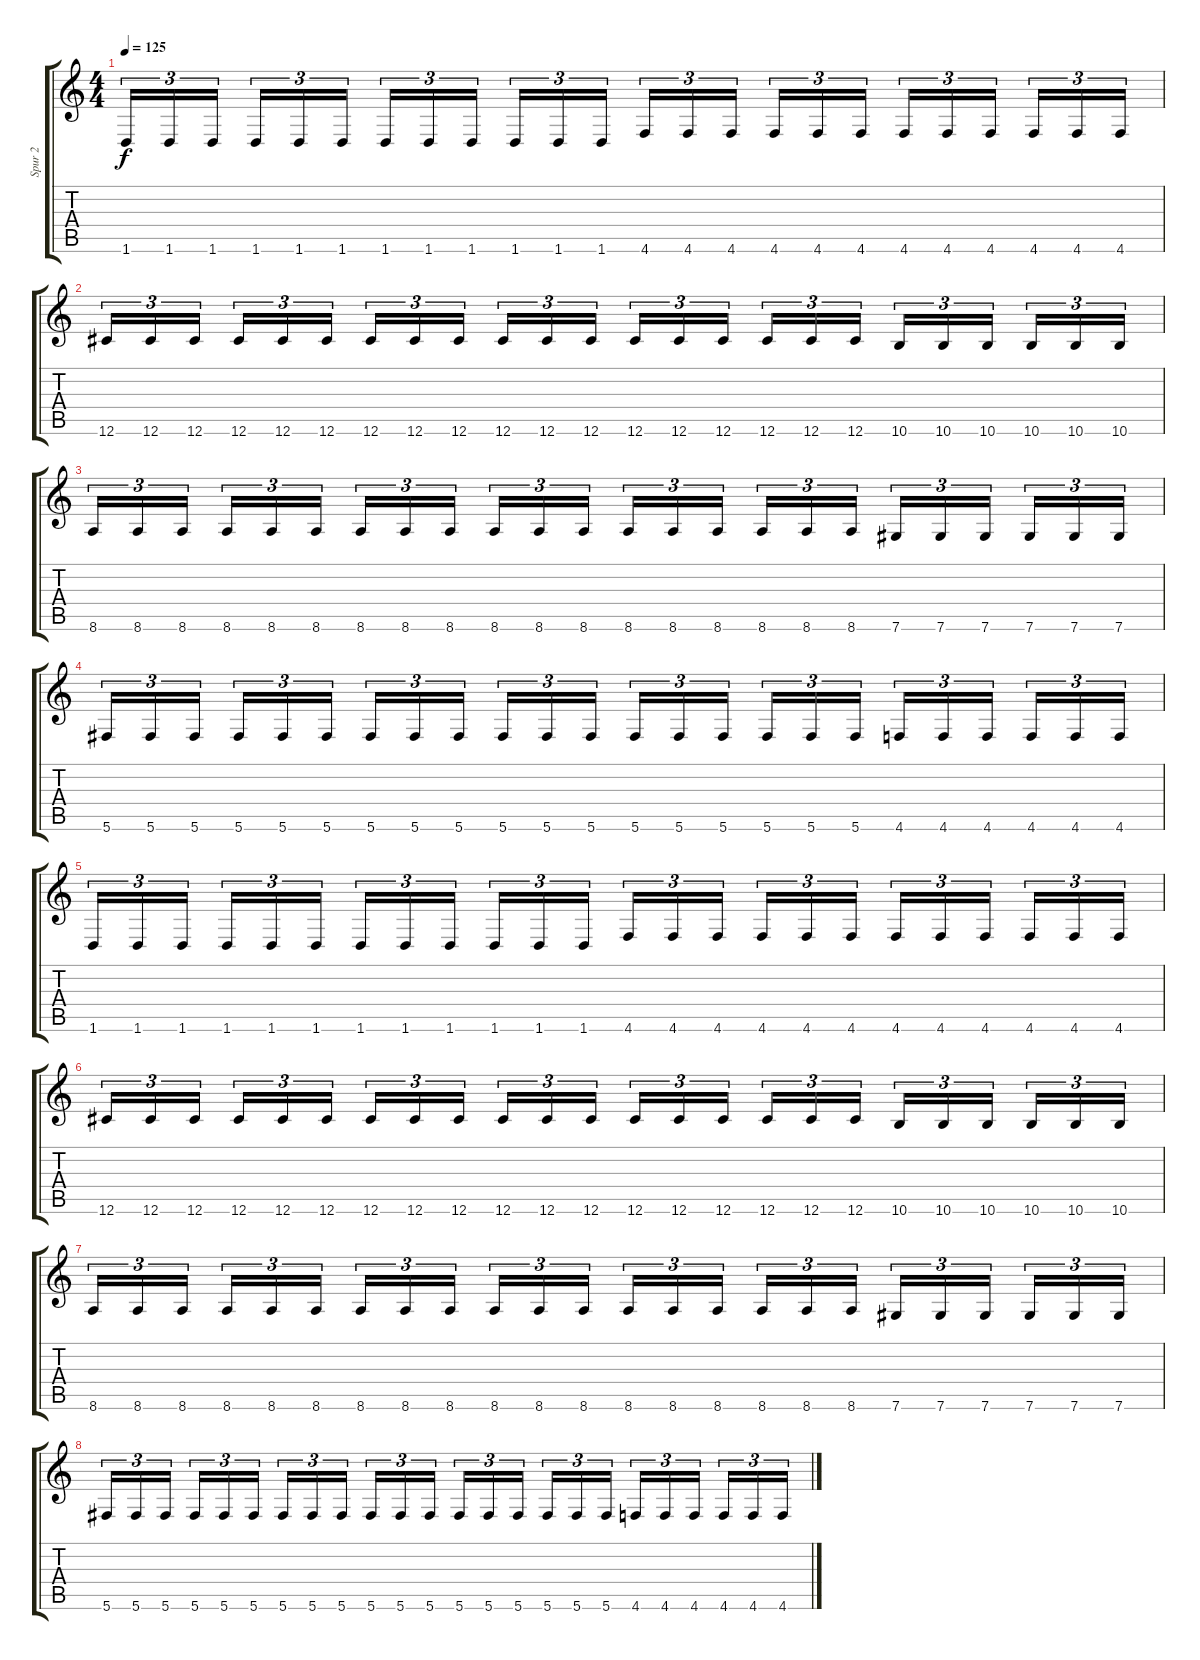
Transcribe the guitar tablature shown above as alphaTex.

\track ("Spur 2" "Spur 2") {instrument distortionguitar}
\staff {score tabs}
\tuning (Eb4 Bb3 Gb3 Db3 Ab2 Db2) {hide}
\ts (4 4)
\tempo 125
\clef g2
\ks c
1.6.16{tu (3 2) dy f} 1.6.16{tu (3 2)} 1.6.16{tu (3 2) beam splitsecondary} 1.6.16{tu (3 2)} 1.6.16{tu (3 2)} 1.6.16{tu (3 2)} 1.6.16{tu (3 2)} 1.6.16{tu (3 2)} 1.6.16{tu (3 2) beam splitsecondary} 1.6.16{tu (3 2)} 1.6.16{tu (3 2)} 1.6.16{tu (3 2)} 4.6.16{tu (3 2)} 4.6.16{tu (3 2)} 4.6.16{tu (3 2) beam splitsecondary} 4.6.16{tu (3 2)} 4.6.16{tu (3 2)} 4.6.16{tu (3 2)} 4.6.16{tu (3 2)} 4.6.16{tu (3 2)} 4.6.16{tu (3 2) beam splitsecondary} 4.6.16{tu (3 2)} 4.6.16{tu (3 2)} 4.6.16{tu (3 2)} |
12.6.16{tu (3 2)} 12.6.16{tu (3 2)} 12.6.16{tu (3 2) beam splitsecondary} 12.6.16{tu (3 2)} 12.6.16{tu (3 2)} 12.6.16{tu (3 2)} 12.6.16{tu (3 2)} 12.6.16{tu (3 2)} 12.6.16{tu (3 2) beam splitsecondary} 12.6.16{tu (3 2)} 12.6.16{tu (3 2)} 12.6.16{tu (3 2)} 12.6.16{tu (3 2)} 12.6.16{tu (3 2)} 12.6.16{tu (3 2) beam splitsecondary} 12.6.16{tu (3 2)} 12.6.16{tu (3 2)} 12.6.16{tu (3 2)} 10.6.16{tu (3 2)} 10.6.16{tu (3 2)} 10.6.16{tu (3 2) beam splitsecondary} 10.6.16{tu (3 2)} 10.6.16{tu (3 2)} 10.6.16{tu (3 2)} |
8.6.16{tu (3 2)} 8.6.16{tu (3 2)} 8.6.16{tu (3 2) beam splitsecondary} 8.6.16{tu (3 2)} 8.6.16{tu (3 2)} 8.6.16{tu (3 2)} 8.6.16{tu (3 2)} 8.6.16{tu (3 2)} 8.6.16{tu (3 2) beam splitsecondary} 8.6.16{tu (3 2)} 8.6.16{tu (3 2)} 8.6.16{tu (3 2)} 8.6.16{tu (3 2)} 8.6.16{tu (3 2)} 8.6.16{tu (3 2) beam splitsecondary} 8.6.16{tu (3 2)} 8.6.16{tu (3 2)} 8.6.16{tu (3 2)} 7.6.16{tu (3 2)} 7.6.16{tu (3 2)} 7.6.16{tu (3 2) beam splitsecondary} 7.6.16{tu (3 2)} 7.6.16{tu (3 2)} 7.6.16{tu (3 2)} |
5.6.16{tu (3 2)} 5.6.16{tu (3 2)} 5.6.16{tu (3 2) beam splitsecondary} 5.6.16{tu (3 2)} 5.6.16{tu (3 2)} 5.6.16{tu (3 2)} 5.6.16{tu (3 2)} 5.6.16{tu (3 2)} 5.6.16{tu (3 2) beam splitsecondary} 5.6.16{tu (3 2)} 5.6.16{tu (3 2)} 5.6.16{tu (3 2)} 5.6.16{tu (3 2)} 5.6.16{tu (3 2)} 5.6.16{tu (3 2) beam splitsecondary} 5.6.16{tu (3 2)} 5.6.16{tu (3 2)} 5.6.16{tu (3 2)} 4.6.16{tu (3 2)} 4.6.16{tu (3 2)} 4.6.16{tu (3 2) beam splitsecondary} 4.6.16{tu (3 2)} 4.6.16{tu (3 2)} 4.6.16{tu (3 2)} |
1.6.16{tu (3 2)} 1.6.16{tu (3 2)} 1.6.16{tu (3 2) beam splitsecondary} 1.6.16{tu (3 2)} 1.6.16{tu (3 2)} 1.6.16{tu (3 2)} 1.6.16{tu (3 2)} 1.6.16{tu (3 2)} 1.6.16{tu (3 2) beam splitsecondary} 1.6.16{tu (3 2)} 1.6.16{tu (3 2)} 1.6.16{tu (3 2)} 4.6.16{tu (3 2)} 4.6.16{tu (3 2)} 4.6.16{tu (3 2) beam splitsecondary} 4.6.16{tu (3 2)} 4.6.16{tu (3 2)} 4.6.16{tu (3 2)} 4.6.16{tu (3 2)} 4.6.16{tu (3 2)} 4.6.16{tu (3 2) beam splitsecondary} 4.6.16{tu (3 2)} 4.6.16{tu (3 2)} 4.6.16{tu (3 2)} |
12.6.16{tu (3 2)} 12.6.16{tu (3 2)} 12.6.16{tu (3 2) beam splitsecondary} 12.6.16{tu (3 2)} 12.6.16{tu (3 2)} 12.6.16{tu (3 2)} 12.6.16{tu (3 2)} 12.6.16{tu (3 2)} 12.6.16{tu (3 2) beam splitsecondary} 12.6.16{tu (3 2)} 12.6.16{tu (3 2)} 12.6.16{tu (3 2)} 12.6.16{tu (3 2)} 12.6.16{tu (3 2)} 12.6.16{tu (3 2) beam splitsecondary} 12.6.16{tu (3 2)} 12.6.16{tu (3 2)} 12.6.16{tu (3 2)} 10.6.16{tu (3 2)} 10.6.16{tu (3 2)} 10.6.16{tu (3 2) beam splitsecondary} 10.6.16{tu (3 2)} 10.6.16{tu (3 2)} 10.6.16{tu (3 2)} |
8.6.16{tu (3 2)} 8.6.16{tu (3 2)} 8.6.16{tu (3 2) beam splitsecondary} 8.6.16{tu (3 2)} 8.6.16{tu (3 2)} 8.6.16{tu (3 2)} 8.6.16{tu (3 2)} 8.6.16{tu (3 2)} 8.6.16{tu (3 2) beam splitsecondary} 8.6.16{tu (3 2)} 8.6.16{tu (3 2)} 8.6.16{tu (3 2)} 8.6.16{tu (3 2)} 8.6.16{tu (3 2)} 8.6.16{tu (3 2) beam splitsecondary} 8.6.16{tu (3 2)} 8.6.16{tu (3 2)} 8.6.16{tu (3 2)} 7.6.16{tu (3 2)} 7.6.16{tu (3 2)} 7.6.16{tu (3 2) beam splitsecondary} 7.6.16{tu (3 2)} 7.6.16{tu (3 2)} 7.6.16{tu (3 2)} |
5.6.16{tu (3 2)} 5.6.16{tu (3 2)} 5.6.16{tu (3 2) beam splitsecondary} 5.6.16{tu (3 2)} 5.6.16{tu (3 2)} 5.6.16{tu (3 2)} 5.6.16{tu (3 2)} 5.6.16{tu (3 2)} 5.6.16{tu (3 2) beam splitsecondary} 5.6.16{tu (3 2)} 5.6.16{tu (3 2)} 5.6.16{tu (3 2)} 5.6.16{tu (3 2)} 5.6.16{tu (3 2)} 5.6.16{tu (3 2) beam splitsecondary} 5.6.16{tu (3 2)} 5.6.16{tu (3 2)} 5.6.16{tu (3 2)} 4.6.16{tu (3 2)} 4.6.16{tu (3 2)} 4.6.16{tu (3 2) beam splitsecondary} 4.6.16{tu (3 2)} 4.6.16{tu (3 2)} 4.6.16{tu (3 2)}
